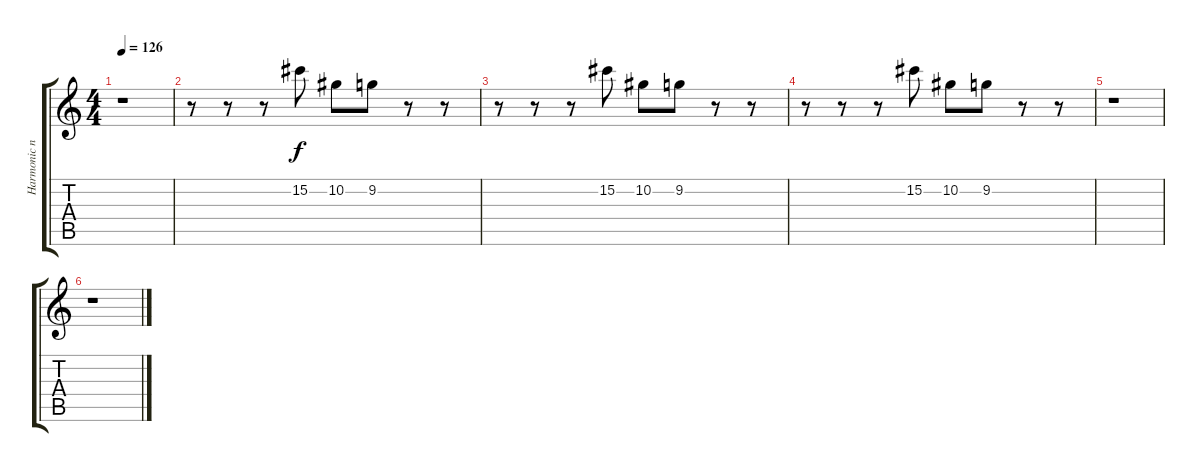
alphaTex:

\track ("Harmonic noises" "Harmonic n") {instrument guitarharmonics}
\staff {score tabs}
\tuning (Eb4 Bb3 Gb3 Db3 Ab2 Eb2) {hide}
\ts (4 4)
\tempo 126
\clef g2
\ks c
r.1{dy f} |
r.8 r.8 r.8 15.2.8 10.2.8 9.2.8 r.8 r.8 |
r.8 r.8 r.8 15.2.8 10.2.8 9.2.8 r.8 r.8 |
r.8 r.8 r.8 15.2.8 10.2.8 9.2.8 r.8 r.8 |
r.1 |
r.1
